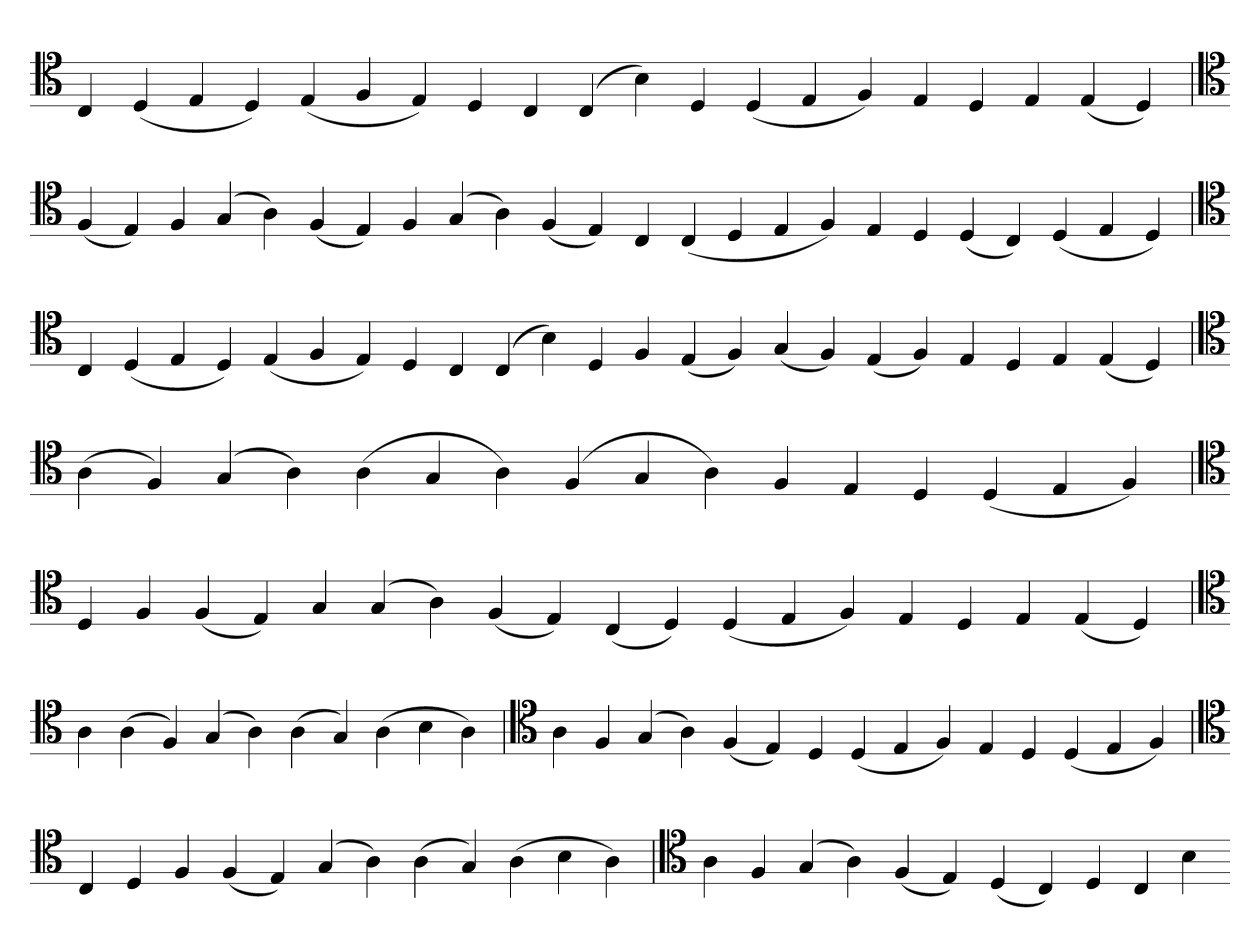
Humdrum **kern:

**kern
*part1
*staff1
*clefC4
=
4C
(4D
4E
4D)
(4E
4F
4E)
4D
4C
(4C
4B)
4D
(4D
4E
4F)
4E
4D
4E
(4E
4D)
=
*clefC4
(4F
4E)
4F
(4G
4A)
(4F
4E)
4F
(4G
4A)
(4F
4E)
4C
(4C
4D
4E
4F)
4E
4D
(4D
4C)
(4D
4E
4D)
='
*clefC4
4C
(4D
4E
4D)
(4E
4F
4E)
4D
4C
(4C
4B)
4D
4F
(4E
4F)
(4G
4F)
(4E
4F)
4E
4D
4E
(4E
4D)
=
*clefC4
(4A
4F)
(4G
4A)
(4A
4G
4A)
(4F
4G
4A)
4F
4E
4D
(4D
4E
4F)
='
*clefC4
4D
4F
(4F
4E)
4G
(4G
4A)
(4F
4E)
(4C
4D)
(4D
4E
4F)
4E
4D
4E
(4E
4D)
=
*clefC4
4A
(4A
4F)
(4G
4A)
(4A
4G)
(4A
4B
4A)
=`
*clefC4
4A
4F
(4G
4A)
(4F
4E)
4D
(4D
4E
4F)
4E
4D
(4D
4E
4F)
='
*clefC4
4C
4D
4F
(4F
4E)
(4G
4A)
(4A
4G)
(4A
4B
4A)
=`
*clefC4
4A
4F
(4G
4A)
(4F
4E)
(4D
4C)
4D
4C
4B
=-
*-
